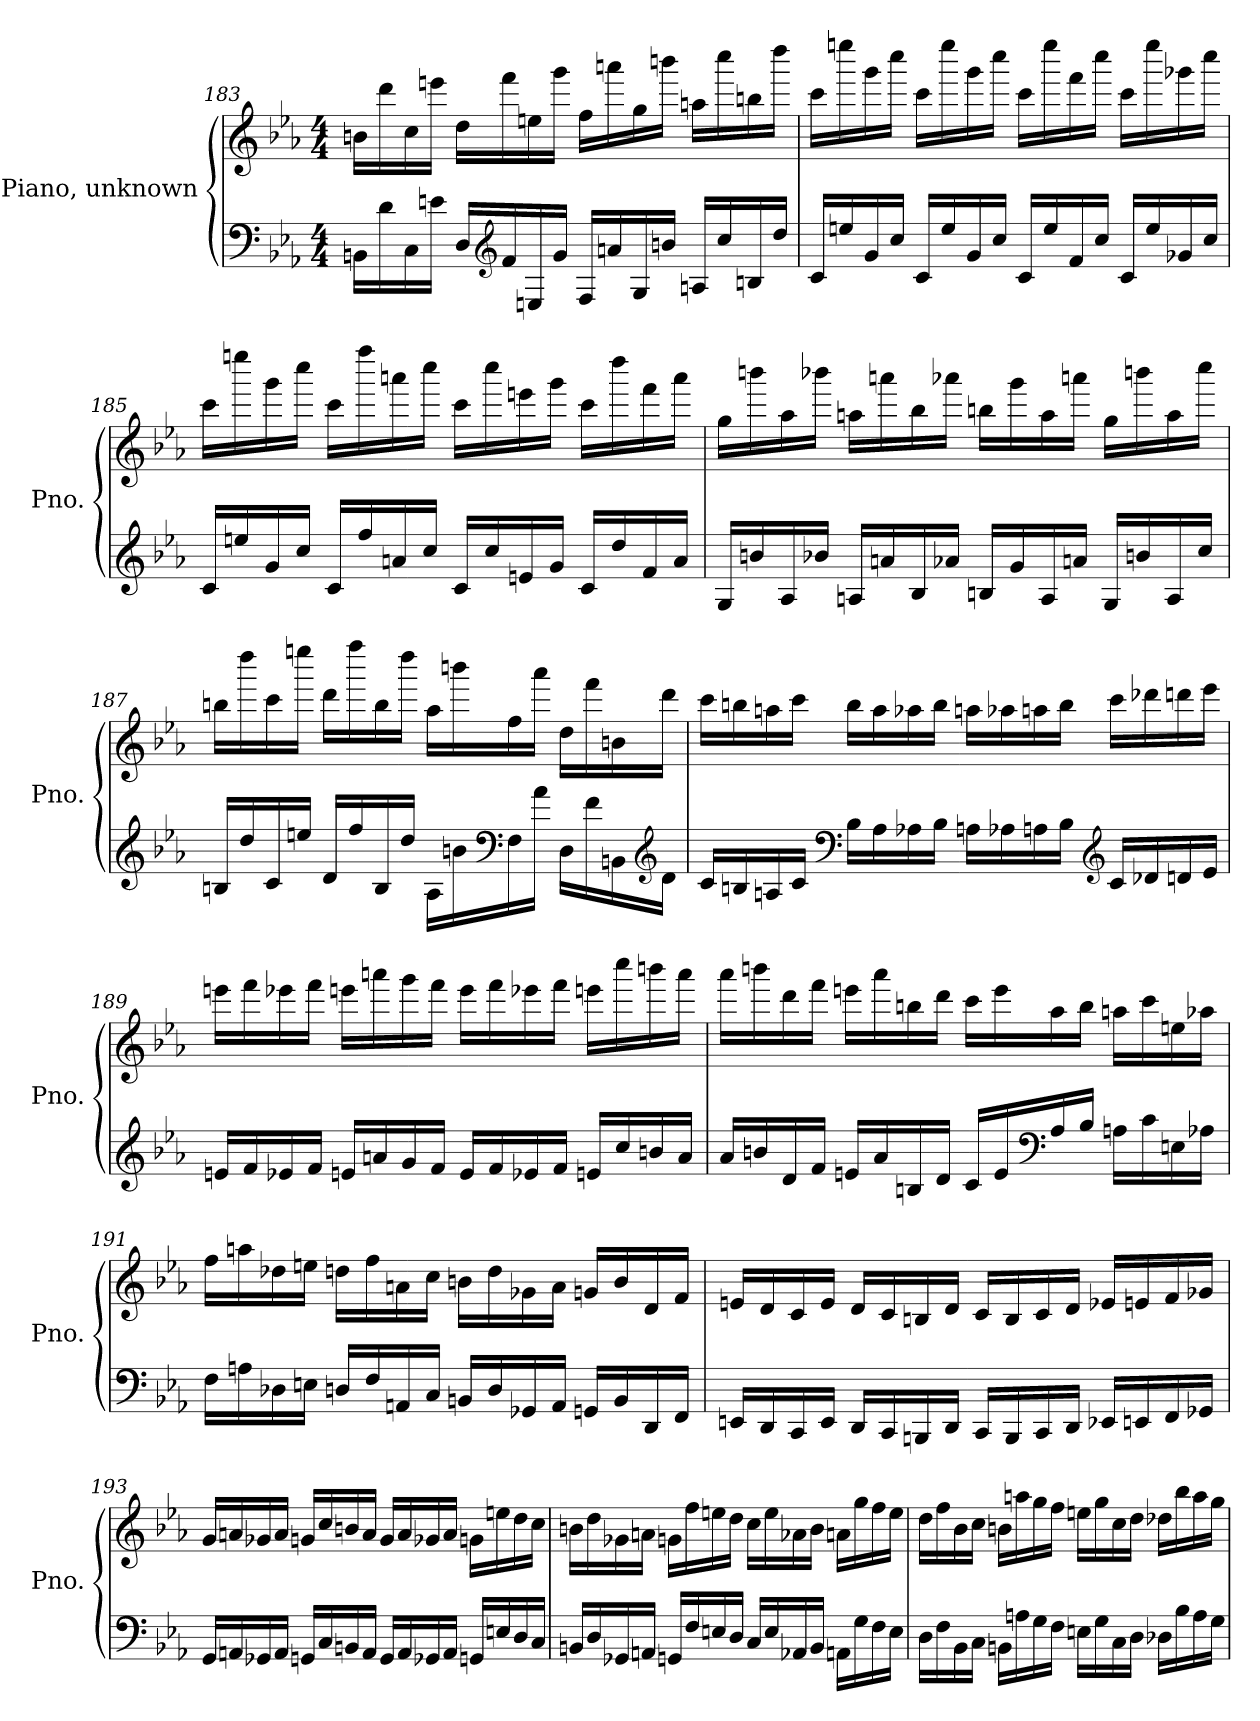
**kern	**kern
*part1	*part1
*staff2	*staff1
*I"Piano, unknown	*
*I'Pno.	*
*clefF4	*clefG2
*k[b-e-a-]	*k[b-e-a-]
*M4/4	*M4/4
=183	=183
16BBn\LL	16bn\LL
16d\	16ddd\
16C\	16cc\
16en\JJ	16eeen\JJ
16D/LL	16dd\LL
*clefG2	*
16f/	16fff\
16En/	16een\
16g/JJ	16ggg\JJ
16F/LL	16ff\LL
16an/	16aaan\
16G/	16gg\
16bn/JJ	16bbbn\JJ
16An/LL	16aan\LL
16cc/	16cccc\
16Bn/	16bbn\
16dd/JJ	16dddd\JJ
!!LO:PB:g=z
=184	=184
16c/LL	16ccc\LL
16een/	16eeeen\
16g/	16ggg\
16cc/JJ	16cccc\JJ
16c/LL	16ccc\LL
16ee/	16eeee\
16g/	16ggg\
16cc/JJ	16cccc\JJ
16c/LL	16ccc\LL
16ee/	16eeee\
16f/	16fff\
16cc/JJ	16cccc\JJ
16c/LL	16ccc\LL
16ee/	16eeee\
16g-X/	16ggg-X\
16cc/JJ	16cccc\JJ
!!LO:LB:g=z
=185	=185
16c/LL	16ccc\LL
16een/	16eeeen\
16g/	16ggg\
16cc/JJ	16cccc\JJ
16c/LL	16ccc\LL
16ff/	16ffff\
16an/	16aaan\
16cc/JJ	16cccc\JJ
16c/LL	16ccc\LL
16cc/	16cccc\
16en/	16eeen\
16g/JJ	16ggg\JJ
16c/LL	16ccc\LL
16dd/	16dddd\
16f/	16fff\
16a/JJ	16aaa\JJ
!!LO:LB:g=z
=186	=186
16G/LL	16gg\LL
16bn/	16bbbn\
16A-/	16aa-\
16b-X/JJ	16bbb-X\JJ
16An/LL	16aan\LL
16an/	16aaan\
16B-/	16bb-\
16a-X/JJ	16aaa-X\JJ
16Bn/LL	16bbn\LL
16g/	16ggg\
16A/	16aa\
16an/JJ	16aaan\JJ
16G/LL	16gg\LL
16bn/	16bbbn\
16A/	16aa\
16cc/JJ	16cccc\JJ
!!LO:LB:g=z
=187	=187
16Bn/LL	16bbn\LL
16dd/	16dddd\
16c/	16ccc\
16een/JJ	16eeeen\JJ
16d/LL	16ddd\LL
16ff/	16ffff\
16B/	16bb\
16dd/JJ	16dddd\JJ
16A-\LL	16aa-\LL
16bn\	16bbbn\
*clefF4	*
16F\	16ff\
16a-\JJ	16aaa-\JJ
16D\LL	16dd\LL
16f\	16fff\
16BBn\	16bn\
*clefG2	*
16d\JJ	16ddd\JJ
!!LO:LB:g=z
=188	=188
16c/LL	16ccc\LL
16Bn/	16bbn\
16An/	16aan\
16c/JJ	16ccc\JJ
*clefF4	*
16B\LL	16bb\LL
16A\	16aa\
16A-X\	16aa-X\
16B\JJ	16bb\JJ
16An\LL	16aan\LL
16A-X\	16aa-X\
16An\	16aan\
16B\JJ	16bb\JJ
*clefG2	*
16c/LL	16ccc\LL
16d-X/	16ddd-X\
16dn/	16dddn\
16e-/JJ	16eee-\JJ
!!LO:LB:g=z
=189	=189
16en/LL	16eeen\LL
16f/	16fff\
16e-X/	16eee-X\
16f/JJ	16fff\JJ
16en/LL	16eeen\LL
16an/	16aaan\
16g/	16ggg\
16f/JJ	16fff\JJ
16e/LL	16eee\LL
16f/	16fff\
16e-X/	16eee-X\
16f/JJ	16fff\JJ
16en/LL	16eeen\LL
16cc/	16cccc\
16bn/	16bbbn\
16a/JJ	16aaa\JJ
!!LO:PB:g=z
=190	=190
16a-/LL	16aaa-\LL
16bn/	16bbbn\
16d/	16ddd\
16f/JJ	16fff\JJ
16en/LL	16eeen\LL
16a-/	16aaa-\
16Bn/	16bbn\
16d/JJ	16ddd\JJ
16c/LL	16ccc\LL
16e/	16eee\
*clefF4	*
16A-/	16aa-\
16B/JJ	16bb\JJ
16An\LL	16aan\LL
16c\	16ccc\
16En\	16een\
16A-X\JJ	16aa-X\JJ
!!LO:LB:g=z
=191	=191
16F\LL	16ff\LL
16An\	16aan\
16D-X\	16dd-X\
16En\JJ	16een\JJ
16Dn/LL	16ddn\LL
16F/	16ff\
16AAn/	16an\
16C/JJ	16cc\JJ
16BBn/LL	16bn\LL
16D/	16dd\
16GG-X/	16g-X\
16AA/JJ	16a\JJ
16GGn/LL	16gn/LL
16BB/	16b/
16DD/	16d/
16FF/JJ	16f/JJ
=192	=192
16EEn/LL	16en/LL
16DD/	16d/
16CC/	16c/
16EE/JJ	16e/JJ
16DD/LL	16d/LL
16CC/	16c/
16BBBn/	16Bn/
16DD/JJ	16d/JJ
16CC/LL	16c/LL
16BBB/	16B/
16CC/	16c/
16DD/JJ	16d/JJ
16EE-X/LL	16e-X/LL
16EEn/	16en/
16FF/	16f/
16GG-X/JJ	16g-X/JJ
!!LO:LB:g=z
=193	=193
16GG/LL	16g/LL
16AAn/	16an/
16GG-X/	16g-X/
16AA/JJ	16a/JJ
16GGn/LL	16gn/LL
16C/	16cc/
16BBn/	16bn/
16AA/JJ	16a/JJ
16GG/LL	16g/LL
16AA/	16a/
16GG-X/	16g-X/
16AA/JJ	16a/JJ
16GGn/LL	16gn\LL
16En/	16een\
16D/	16dd\
16C/JJ	16cc\JJ
=194	=194
16BBn/LL	16bn\LL
16D/	16dd\
16GG-X/	16g-X\
16AAn/JJ	16an\JJ
16GGn/LL	16gn\LL
16F/	16ff\
16En/	16een\
16D/JJ	16dd\JJ
16C/LL	16cc\LL
16E/	16ee\
16AA-X/	16a-X\
16BB/JJ	16b\JJ
16AAn\LL	16an\LL
16G\	16gg\
16F\	16ff\
16E\JJ	16ee\JJ
!!LO:LB:g=z
=195	=195
16D\LL	16dd\LL
16F\	16ff\
16BB-\	16b-\
16C\JJ	16cc\JJ
16BBn\LL	16bn\LL
16An\	16aan\
16G\	16gg\
16F\JJ	16ff\JJ
16En\LL	16een\LL
16G\	16gg\
16C\	16cc\
16D\JJ	16dd\JJ
16D-X\LL	16dd-X\LL
16B-\	16bb-\
16A\	16aa\
16G\JJ	16gg\JJ
=	=
*-	*-
